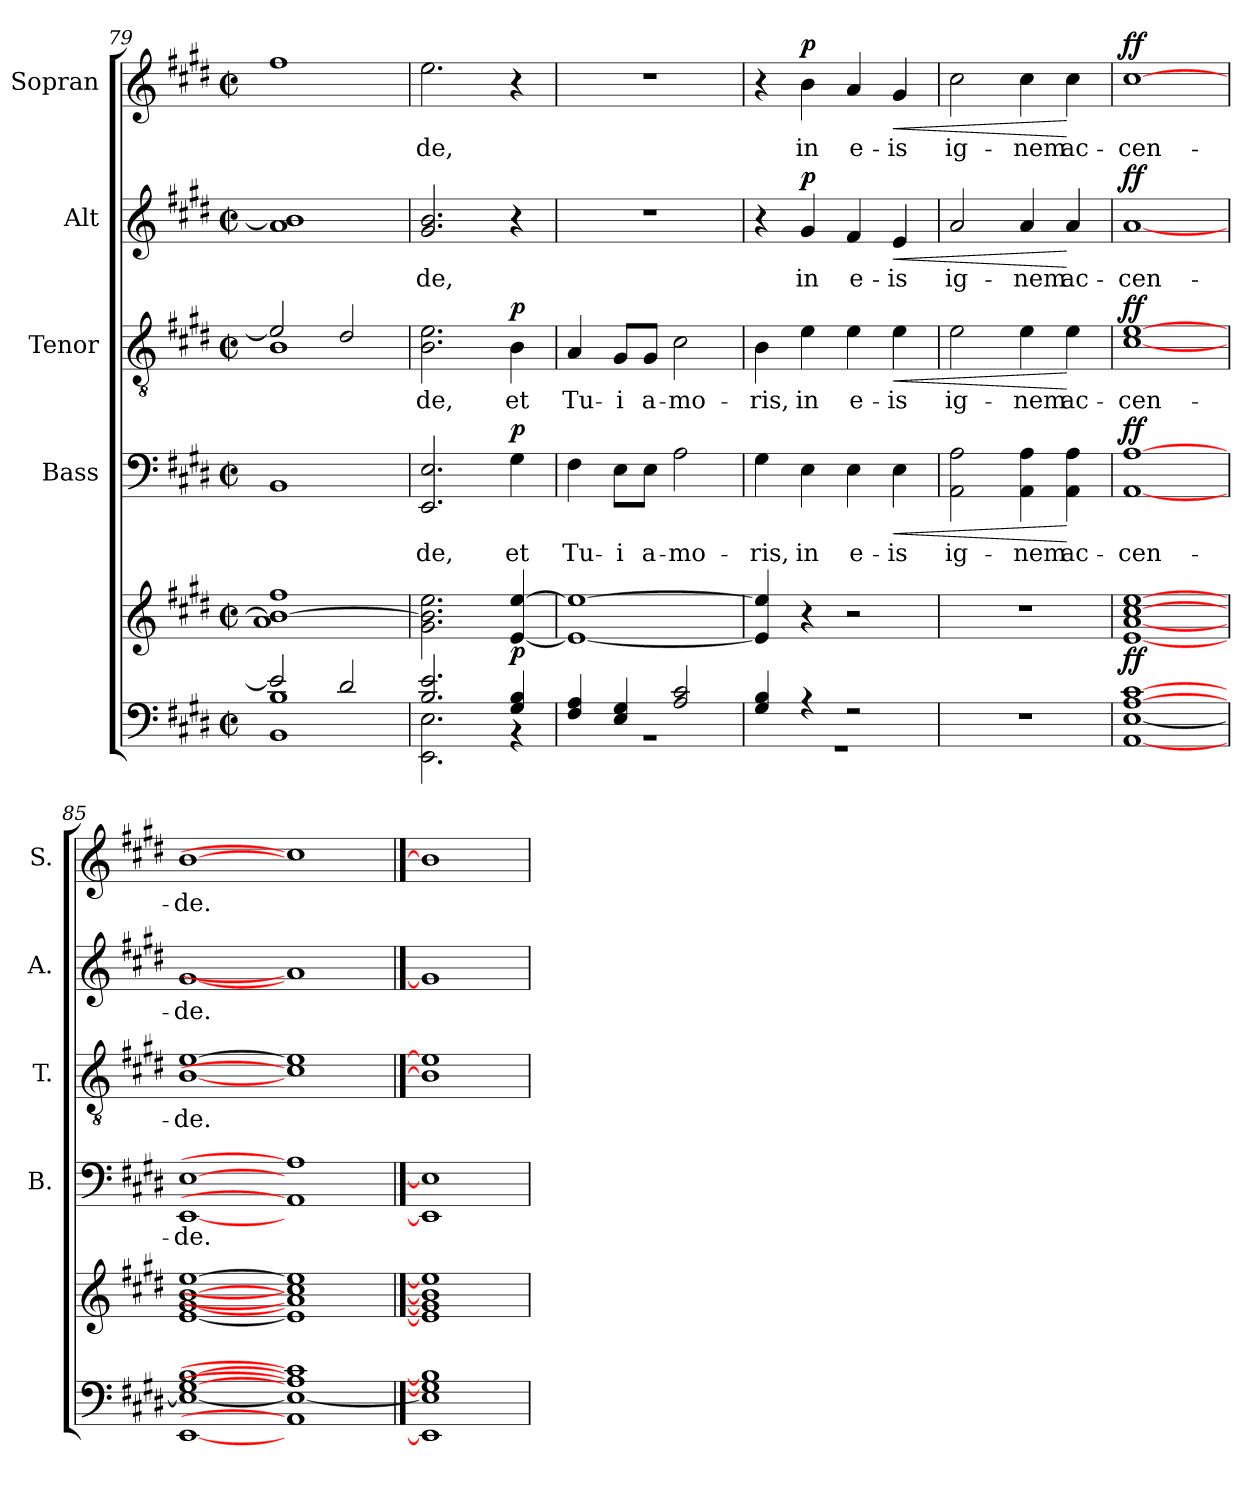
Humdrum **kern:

**kern	**kern	**dynam	**kern	**text	**dynam	**kern	**text	**dynam	**kern	**text	**dynam	**kern	**text	**dynam
*part5	*part5	*part5	*part4	*part4	*part4	*part3	*part3	*part3	*part2	*part2	*part2	*part1	*part1	*part1
*staff6	*staff5	*staff5/6	*staff4	*staff4	*staff4	*staff3	*staff3	*staff3	*staff2	*staff2	*staff2	*staff1	*staff1	*staff1
*	*	*	*I"Bass	*	*	*I"Tenor	*	*	*I"Alt	*	*	*I"Sopran	*	*
*	*	*	*I'B.	*	*	*I'T.	*	*	*I'A.	*	*	*I'S.	*	*
*clefF4	*clefG2	*	*clefF4	*	*	*clefGv2	*	*	*clefG2	*	*	*clefG2	*	*
*k[f#c#g#d#]	*k[f#c#g#d#]	*	*k[f#c#g#d#]	*	*	*k[f#c#g#d#]	*	*	*k[f#c#g#d#]	*	*	*k[f#c#g#d#]	*	*
*E:	*E:	*	*E:	*	*	*E:	*	*	*E:	*	*	*E:	*	*
*M2/2	*M2/2	*	*M2/2	*	*	*M2/2	*	*	*M2/2	*	*	*M2/2	*	*
*met(c|)	*met(c|)	*	*met(c|)	*	*	*met(c|)	*	*	*met(c|)	*	*	*met(c|)	*	*
=79	=79	=79	=79	=79	=79	=79	=79	=79	=79	=79	=79	=79	=79	=79
*^	*	*	*	*	*	*^	*	*	*	*	*	*	*	*
2e/]	1BB 1B	1a 1b_ 1ff#	.	1BB	.	.	2e/]	1B	.	.	1a 1b]	.	.	1ff#	.	.
2d#/	.	.	.	.	.	.	2d#/	.	.	.	.	.	.	.	.	.
*	*	*	*	*	*	*	*v	*v	*	*	*	*	*	*	*	*
=80	=80	=80	=80	=80	=80	=80	=80	=80	=80	=80	=80	=80	=80	=80	=80
!	!	!	!	!	!LO:LY:b	!	!	!LO:LY:b	!	!	!LO:LY:b	!	!	!LO:LY:b	!
2.B/ 2.e/	2.EE\ 2.E\	2.g#\ 2.b\] 2.ee\	.	2.EE/ 2.E/	-de,	.	2.B\ 2.e\	-de,	.	2.g#/ 2.b/	-de,	.	2.ee\	-de,	.
!	!	!	!LO:DY:b	!	!LO:LY:b	!LO:DY:a	!	!LO:LY:b	!LO:DY:a	!	!	!	!	!	!
4G#/ 4B/	4rBB	[4e/ [4ee/	p	4G#\	et	p	4B\	et	p	4r	.	.	4r	.	.
=81	=81	=81	=81	=81	=81	=81	=81	=81	=81	=81	=81	=81	=81	=81	=81
!	!	!	!	!	!LO:LY:b	!	!	!LO:LY:b	!	!	!	!	!	!	!
4F#/ 4A/	1rBB	1e_ 1ee_	.	4F#\	Tu-	.	4A/	Tu-	.	1r	.	.	1r	.	.
!	!	!	!	!	!LO:LY:b	!	!	!LO:LY:b	!	!	!	!	!	!	!
4E/ 4G#/	.	.	.	8E\L	-i	.	8G#/L	-i	.	.	.	.	.	.	.
!	!	!	!	!	!LO:LY:b	!	!	!LO:LY:b	!	!	!	!	!	!	!
.	.	.	.	8E\J	a-	.	8G#/J	a-	.	.	.	.	.	.	.
!	!	!	!	!	!LO:LY:b	!	!	!LO:LY:b	!	!	!	!	!	!	!
2A/ 2c#/	.	.	.	2A\	-mo-	.	2c#\	-mo-	.	.	.	.	.	.	.
=82	=82	=82	=82	=82	=82	=82	=82	=82	=82	=82	=82	=82	=82	=82	=82
!	!	!	!	!	!LO:LY:b	!	!	!LO:LY:b	!	!	!	!	!	!	!
4G#/ 4B/	1rGG	4e/] 4ee/]	.	4G#\	-ris,	.	4B\	-ris,	.	4r	.	.	4r	.	.
!	!	!	!	!	!LO:LY:b	!	!	!LO:LY:b	!	!	!LO:LY:b	!LO:DY:a	!	!LO:LY:b	!LO:DY:a
4rA	.	4r	.	4E\	in	.	4e\	in	.	4g#/	in	p	4b\	in	p
!	!	!	!	!	!LO:LY:b	!	!	!LO:LY:b	!	!	!LO:LY:b	!	!	!LO:LY:b	!
2rG	.	2r	.	4E\	e-	.	4e\	e-	.	4f#/	e-	.	4a/	e-	.
!	!	!	!	!	!LO:LY:b	!LO:HP:b	!	!LO:LY:b	!LO:HP:b	!	!LO:LY:b	!LO:HP:b	!	!LO:LY:b	!LO:HP:b
.	.	.	.	4E\	-is	<	4e\	-is	<	4e/	-is	<	4g#/	-is	<
*v	*v	*	*	*	*	*	*	*	*	*	*	*	*	*	*
=83	=83	=83	=83	=83	=83	=83	=83	=83	=83	=83	=83	=83	=83	=83
!	!	!	!	!LO:LY:b	!	!	!LO:LY:b	!	!	!LO:LY:b	!	!	!LO:LY:b	!
1r	1r	.	2AA\ 2A\	ig-	.	2e\	ig-	.	2a/	ig-	.	2cc#\	ig-	.
!	!	!	!	!LO:LY:b	!	!	!LO:LY:b	!	!	!LO:LY:b	!	!	!LO:LY:b	!
.	.	.	4AA\ 4A\	-nem	.	4e\	-nem	.	4a/	-nem	.	4cc#\	-nem	.
!	!	!	!	!LO:LY:b	!	!	!LO:LY:b	!	!	!LO:LY:b	!	!	!LO:LY:b	!
.	.	.	4AA\ 4A\	ac-	[	4e\	ac-	[	4a/	ac-	[	4cc#\	ac-	[
=84	=84	=84	=84	=84	=84	=84	=84	=84	=84	=84	=84	=84	=84	=84
!	!	!LO:DY:b	!	!LO:LY:b	!LO:DY:a	!	!LO:LY:b	!LO:DY:a	!	!LO:LY:b	!LO:DY:a	!	!LO:LY:b	!LO:DY:a
[1AA [1E [1A [1c#	[1e [1a [1cc# [1ee	ff	[1AA [1A	-cen-	ff	[1c# [1e	-cen-	ff	[1a	-cen-	ff	[1cc#	-cen-	ff
=85	=85	=85	=85	=85	=85	=85	=85	=85	=85	=85	=85	=85	=85	=85
!	!	!	!	!LO:LY:b	!	!	!LO:LY:b	!	!	!LO:LY:b	!	!	!LO:LY:b	!
[1EE 1E_ [1G# [1B	[1e [1g# [1b [1ee	.	[1EE [1E	-de.	.	[1B [1e	-de.	.	[1g#	-de.	.	[1b	-de.	.
1AA] 1E_ 1A] 1c#]	1e] 1a] 1cc#] 1ee]	.	1AA] 1A]	.	.	1c#] 1e]	.	.	1a]	.	.	1cc#]	.	.
==86	==86	==86	==86	==86	==86	==86	==86	==86	==86	==86	==86	==86	==86	==86
1EE] 1E] 1G#] 1B]	1e] 1g#] 1b] 1ee]	.	1EE] 1E]	.	.	1B] 1e]	.	.	1g#]	.	.	1b]	.	.
=	=	=	=	=	=	=	=	=	=	=	=	=	=	=
*-	*-	*-	*-	*-	*-	*-	*-	*-	*-	*-	*-	*-	*-	*-
